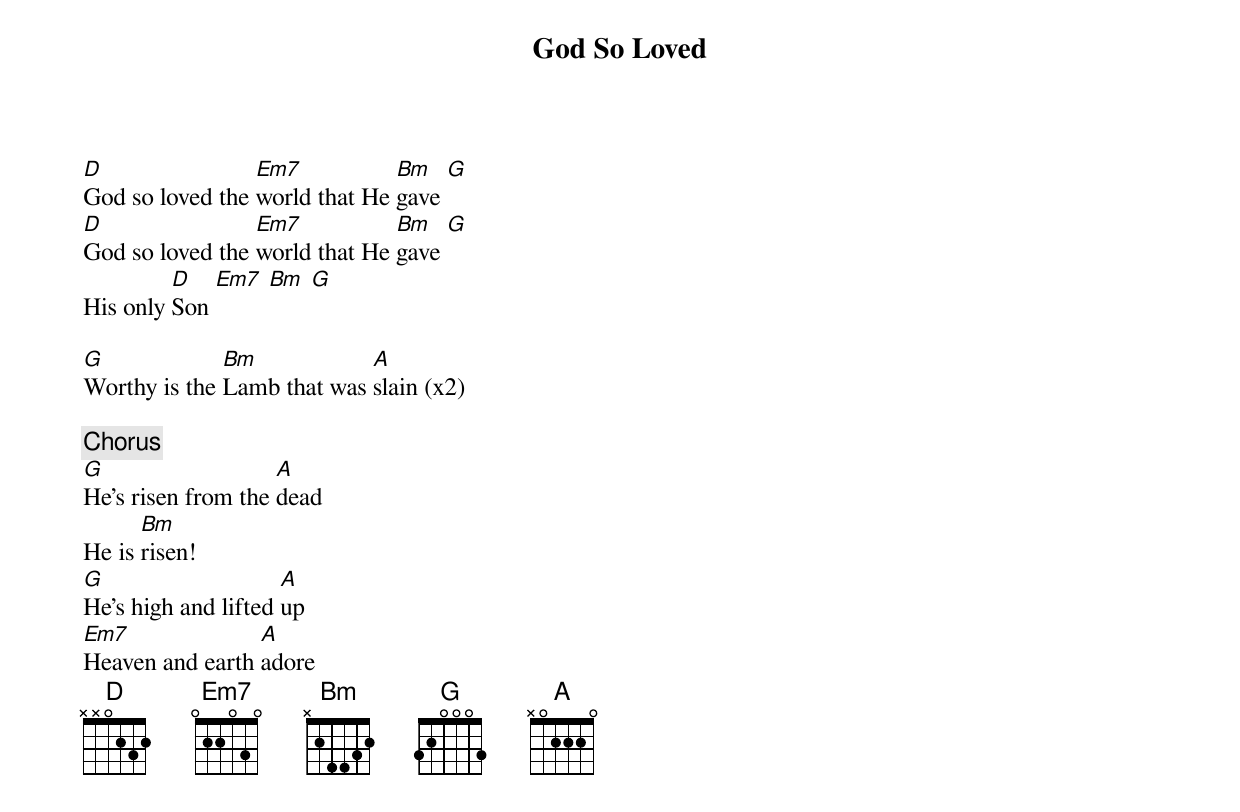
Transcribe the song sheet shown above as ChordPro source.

{Title: God So Loved}

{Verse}
[D]God so loved the [Em7]world that He [Bm]gave [G]
[D]God so loved the [Em7]world that He [Bm]gave [G]
His only [D]Son [Em7] [Bm] [G]

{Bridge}
[G]Worthy is the [Bm]Lamb that was [A]slain (x2)

{Chorus}
[G]He's risen from the [A]dead
He is [Bm]risen!
[G]He's high and lifted [A]up
[Em7]Heaven and earth [A]adore
